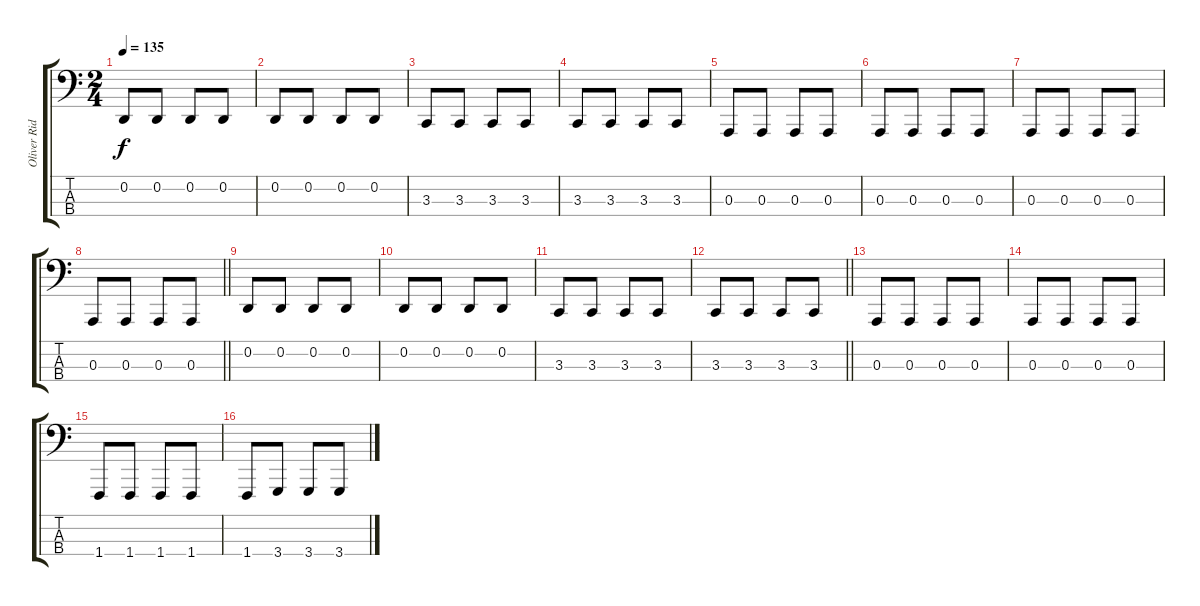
\track ("Oliver Ridel / Bass 2" "Oliver Rid") {instrument lead2sawtooth}
\staff {score tabs}
\tuning (G2 D2 A1 E1) {hide}
\ts (2 4)
\tempo 135
\clef f4
\ks c
0.2.8{dy f} 0.2.8 0.2.8 0.2.8 |
0.2.8 0.2.8 0.2.8 0.2.8 |
3.3.8 3.3.8 3.3.8 3.3.8 |
3.3.8 3.3.8 3.3.8 3.3.8 |
0.3.8 0.3.8 0.3.8 0.3.8 |
0.3.8 0.3.8 0.3.8 0.3.8 |
0.3.8 0.3.8 0.3.8 0.3.8 |
\barLineRight lightlight
0.3.8 0.3.8 0.3.8 0.3.8 |
0.2.8 0.2.8 0.2.8 0.2.8 |
0.2.8 0.2.8 0.2.8 0.2.8 |
3.3.8 3.3.8 3.3.8 3.3.8 |
\barLineRight lightlight
3.3.8 3.3.8 3.3.8 3.3.8 |
0.3.8 0.3.8 0.3.8 0.3.8 |
0.3.8 0.3.8 0.3.8 0.3.8 |
1.4.8 1.4.8 1.4.8 1.4.8 |
1.4.8 3.4.8 3.4.8 3.4.8
